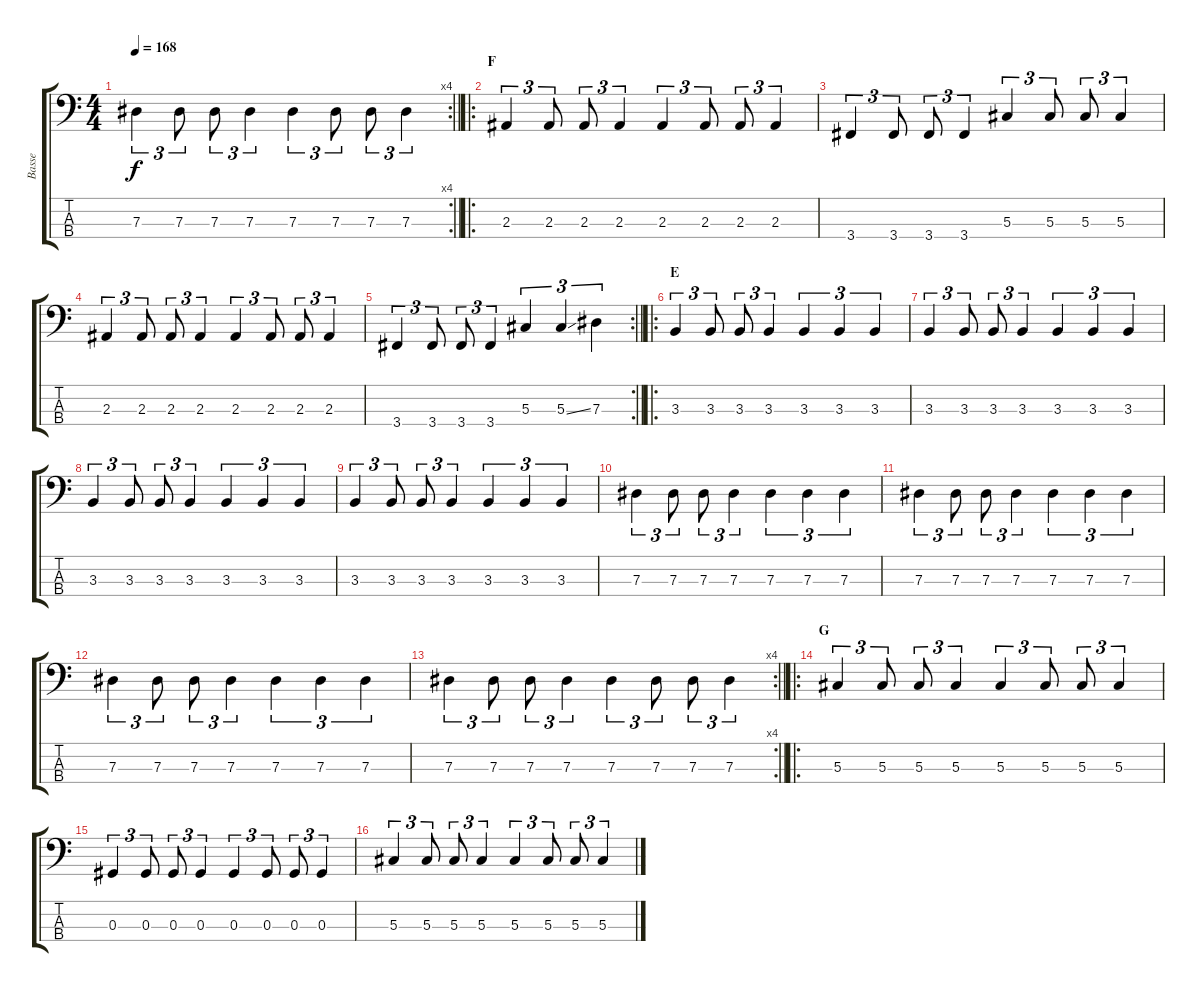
\track ("Basse" "Basse") {instrument electricbassfinger}
\staff {score tabs}
\tuning (Gb2 Db2 Ab1 Eb1) {hide}
\rc 4
\ts (4 4)
\tempo 168
\clef f4
\barLineRight lightlight
\ks c
7.3.4{tu (3 2) dy f} 7.3.8{tu (3 2)} 7.3.8{tu (3 2)} 7.3.4{tu (3 2)} 7.3.4{tu (3 2)} 7.3.8{tu (3 2)} 7.3.8{tu (3 2)} 7.3.4{tu (3 2)} |
\ro
\section ("" "F")
2.3.4{tu (3 2)} 2.3.8{tu (3 2)} 2.3.8{tu (3 2)} 2.3.4{tu (3 2)} 2.3.4{tu (3 2)} 2.3.8{tu (3 2)} 2.3.8{tu (3 2)} 2.3.4{tu (3 2)} |
3.4.4{tu (3 2)} 3.4.8{tu (3 2)} 3.4.8{tu (3 2)} 3.4.4{tu (3 2)} 5.3.4{tu (3 2)} 5.3.8{tu (3 2)} 5.3.8{tu (3 2)} 5.3.4{tu (3 2)} |
2.3.4{tu (3 2)} 2.3.8{tu (3 2)} 2.3.8{tu (3 2)} 2.3.4{tu (3 2)} 2.3.4{tu (3 2)} 2.3.8{tu (3 2)} 2.3.8{tu (3 2)} 2.3.4{tu (3 2)} |
\rc 2
\barLineRight lightlight
3.4.4{tu (3 2)} 3.4.8{tu (3 2)} 3.4.8{tu (3 2)} 3.4.4{tu (3 2)} 5.3.4{tu (3 2)} 5.3{ss}.4{tu (3 2)} 7.3.4{tu (3 2)} |
\ro
\section ("" "E")
3.3.4{tu (3 2)} 3.3.8{tu (3 2)} 3.3.8{tu (3 2)} 3.3.4{tu (3 2)} 3.3.4{tu (3 2)} 3.3.4{tu (3 2)} 3.3.4{tu (3 2)} |
3.3.4{tu (3 2)} 3.3.8{tu (3 2)} 3.3.8{tu (3 2)} 3.3.4{tu (3 2)} 3.3.4{tu (3 2)} 3.3.4{tu (3 2)} 3.3.4{tu (3 2)} |
3.3.4{tu (3 2)} 3.3.8{tu (3 2)} 3.3.8{tu (3 2)} 3.3.4{tu (3 2)} 3.3.4{tu (3 2)} 3.3.4{tu (3 2)} 3.3.4{tu (3 2)} |
3.3.4{tu (3 2)} 3.3.8{tu (3 2)} 3.3.8{tu (3 2)} 3.3.4{tu (3 2)} 3.3.4{tu (3 2)} 3.3.4{tu (3 2)} 3.3.4{tu (3 2)} |
7.3.4{tu (3 2)} 7.3.8{tu (3 2)} 7.3.8{tu (3 2)} 7.3.4{tu (3 2)} 7.3.4{tu (3 2)} 7.3.4{tu (3 2)} 7.3.4{tu (3 2)} |
7.3.4{tu (3 2)} 7.3.8{tu (3 2)} 7.3.8{tu (3 2)} 7.3.4{tu (3 2)} 7.3.4{tu (3 2)} 7.3.4{tu (3 2)} 7.3.4{tu (3 2)} |
7.3.4{tu (3 2)} 7.3.8{tu (3 2)} 7.3.8{tu (3 2)} 7.3.4{tu (3 2)} 7.3.4{tu (3 2)} 7.3.4{tu (3 2)} 7.3.4{tu (3 2)} |
\rc 4
\barLineRight lightlight
7.3.4{tu (3 2)} 7.3.8{tu (3 2)} 7.3.8{tu (3 2)} 7.3.4{tu (3 2)} 7.3.4{tu (3 2)} 7.3.8{tu (3 2)} 7.3.8{tu (3 2)} 7.3.4{tu (3 2)} |
\ro
\section ("" "G")
5.3.4{tu (3 2)} 5.3.8{tu (3 2)} 5.3.8{tu (3 2)} 5.3.4{tu (3 2)} 5.3.4{tu (3 2)} 5.3.8{tu (3 2)} 5.3.8{tu (3 2)} 5.3.4{tu (3 2)} |
0.3.4{tu (3 2)} 0.3.8{tu (3 2)} 0.3.8{tu (3 2)} 0.3.4{tu (3 2)} 0.3.4{tu (3 2)} 0.3.8{tu (3 2)} 0.3.8{tu (3 2)} 0.3.4{tu (3 2)} |
5.3.4{tu (3 2)} 5.3.8{tu (3 2)} 5.3.8{tu (3 2)} 5.3.4{tu (3 2)} 5.3.4{tu (3 2)} 5.3.8{tu (3 2)} 5.3.8{tu (3 2)} 5.3.4{tu (3 2)}
